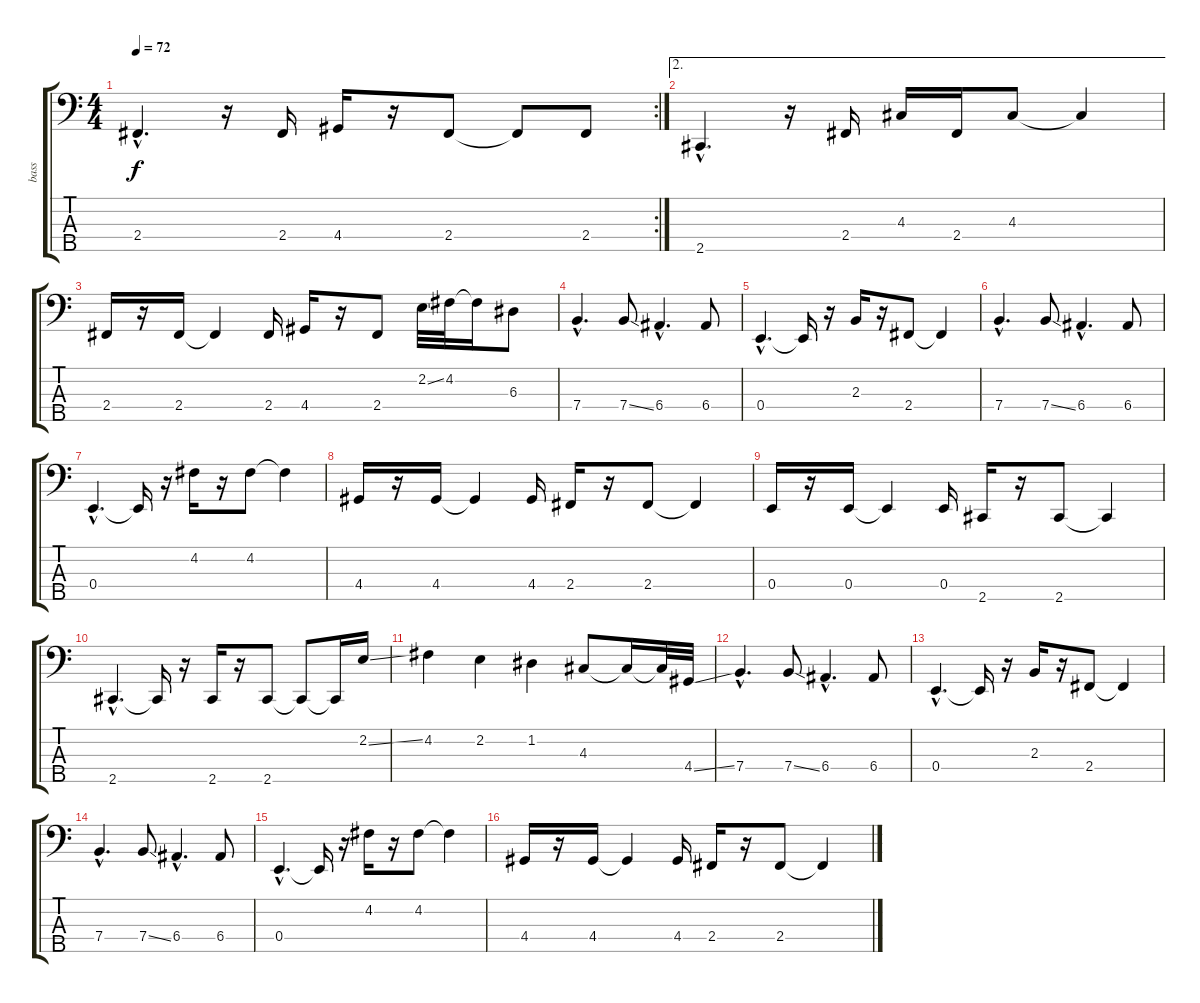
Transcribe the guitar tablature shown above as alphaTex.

\track ("bass" "bass") {instrument electricbassfinger}
\staff {score tabs}
\tuning (G2 D2 A1 E1 B0) {hide}
\rc 2
\ts (4 4)
\tempo 72
\clef f4
\ks c
2.4{hac}.4{d dy f} r.16 2.4.16 4.4.16 r.16 2.4.8 2.4{t}.8 2.4.8 |
\ae 2
2.5{hac}.4{d} r.16 2.4.16 4.3.16 2.4.16 4.3.8 4.3{t}.4 |
2.4.16 r.16 2.4.16 2.4{t}.4 2.4.16 4.4.16 r.16 2.4.8 2.2{ss}.32 4.2.32 4.2{t}.16 6.3.8 |
7.4{hac}.4{d} 7.4{ss}.8 6.4{hac}.4{d} 6.4.8 |
0.4{hac}.4{d} 0.4{t}.16 r.16 2.3.16 r.16 2.4.8 2.4{t}.4 |
7.4{hac}.4{d} 7.4{ss}.8 6.4{hac}.4{d} 6.4.8 |
0.4{hac}.4{d} 0.4{t}.16 r.16 4.2.16 r.16 4.2.8 4.2{t}.4 |
4.4.16 r.16 4.4.16 4.4{t}.4 4.4.16 2.4.16 r.16 2.4.8 2.4{t}.4 |
0.4.16 r.16 0.4.16 0.4{t}.4 0.4.16 2.5.16 r.16 2.5.8 2.5{t}.4 |
2.5{hac}.4{d} 2.5{t}.16 r.16 2.5.16 r.16 2.5.8 2.5{t}.8 2.5{t}.16 2.2{ss}.16 |
4.2.4 2.2.4 1.2.4 4.3.8 4.3{t}.16 4.3{t}.32 4.4{ss}.32 |
7.4{hac}.4{d} 7.4{ss}.8 6.4{hac}.4{d} 6.4.8 |
0.4{hac}.4{d} 0.4{t}.16 r.16 2.3.16 r.16 2.4.8 2.4{t}.4 |
7.4{hac}.4{d} 7.4{ss}.8 6.4{hac}.4{d} 6.4.8 |
0.4{hac}.4{d} 0.4{t}.16 r.16 4.2.16 r.16 4.2.8 4.2{t}.4 |
4.4.16 r.16 4.4.16 4.4{t}.4 4.4.16 2.4.16 r.16 2.4.8 2.4{t}.4
